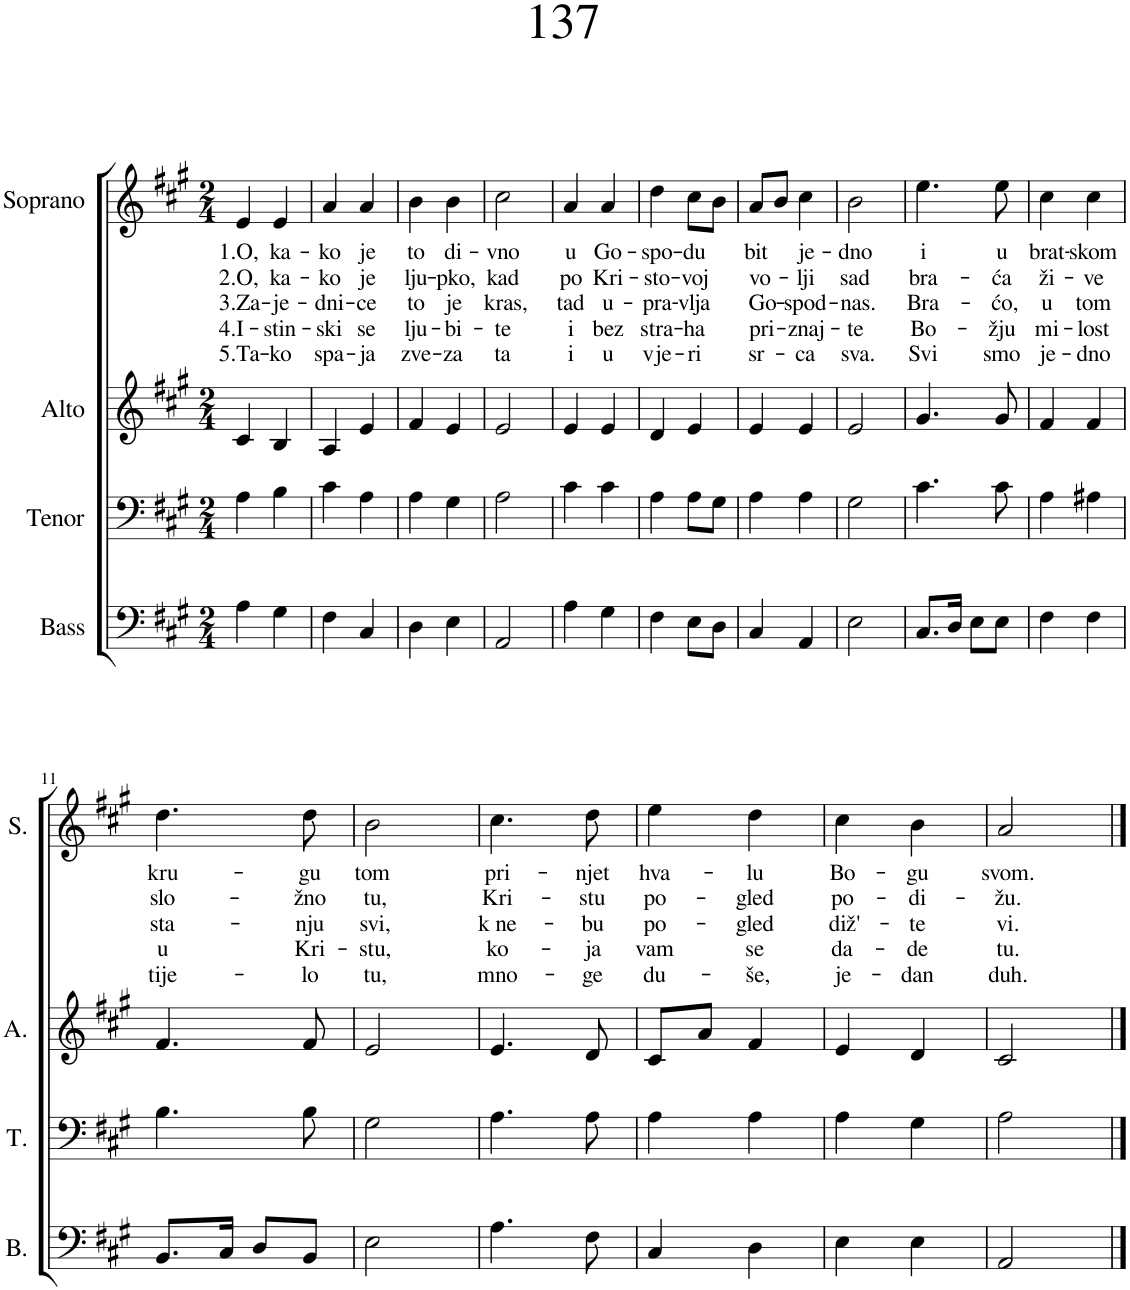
**kern	**kern	**kern	**kern	**text	**text	**text	**text	**text
*part4	*part3	*part2	*part1	*part1	*part1	*part1	*part1	*part1
*staff4	*staff3	*staff2	*staff1	*staff1	*staff1	*staff1	*staff1	*staff1
*I"Bass	*I"Tenor	*I"Alto	*I"Soprano	*	*	*	*	*
*I'B.	*I'T.	*I'A.	*I'S.	*	*	*	*	*
*clefF4	*clefF4	*clefG2	*clefG2	*	*	*	*	*
*k[f#c#g#]	*k[f#c#g#]	*k[f#c#g#]	*k[f#c#g#]	*	*	*	*	*
*M2/4	*M2/4	*M2/4	*M2/4	*	*	*	*	*
=1	=1	=1	=1	=1	=1	=1	=1	=1
!	!	!	!	!LO:LY:b	!LO:LY:b	!LO:LY:b	!LO:LY:b	!LO:LY:b
4A\	4A\	4c#/	4e/	1.O,	2.O,	3.Za-	4.I-	5.Ta-
!	!	!	!	!LO:LY:b	!LO:LY:b	!LO:LY:b	!LO:LY:b	!LO:LY:b
4G#\	4B\	4B/	4e/	ka-	ka-	-je-	-stin-	-ko
=2	=2	=2	=2	=2	=2	=2	=2	=2
!	!	!	!	!LO:LY:b	!LO:LY:b	!LO:LY:b	!LO:LY:b	!LO:LY:b
4F#\	4c#\	4A/	4a/	-ko	-ko	-dni-	-ski	spa-
!	!	!	!	!LO:LY:b	!LO:LY:b	!LO:LY:b	!LO:LY:b	!LO:LY:b
4C#/	4A\	4e/	4a/	je	je	-ce	se	-ja
=3	=3	=3	=3	=3	=3	=3	=3	=3
!	!	!	!	!LO:LY:b	!LO:LY:b	!LO:LY:b	!LO:LY:b	!LO:LY:b
4D\	4A\	4f#/	4b\	to	lju-	to	lju-	zve-
!	!	!	!	!LO:LY:b	!LO:LY:b	!LO:LY:b	!LO:LY:b	!LO:LY:b
4E\	4G#\	4e/	4b\	di-	-pko,	je	-bi-	-za
=4	=4	=4	=4	=4	=4	=4	=4	=4
!	!	!	!	!LO:LY:b	!LO:LY:b	!LO:LY:b	!LO:LY:b	!LO:LY:b
2AA/	2A\	2e/	2cc#\	-vno	kad	kras,	-te	ta
=5	=5	=5	=5	=5	=5	=5	=5	=5
!	!	!	!	!LO:LY:b	!LO:LY:b	!LO:LY:b	!LO:LY:b	!LO:LY:b
4A\	4c#\	4e/	4a/	u	po	tad	i	i
!	!	!	!	!LO:LY:b	!LO:LY:b	!LO:LY:b	!LO:LY:b	!LO:LY:b
4G#\	4c#\	4e/	4a/	Go-	Kri-	u-	bez	u
=6	=6	=6	=6	=6	=6	=6	=6	=6
!	!	!	!	!LO:LY:b	!LO:LY:b	!LO:LY:b	!LO:LY:b	!LO:LY:b
4F#\	4A\	4d/	4dd\	-spo-	-sto-	-pra-	stra-	vje-
!	!	!	!	!LO:LY:b	!LO:LY:b	!LO:LY:b	!LO:LY:b	!LO:LY:b
8E\L	8A\L	4e/	8cc#\L	-du	-voj	-vlja	-ha	-ri
8D\J	8G#\J	.	8b\J	.	.	.	.	.
=7	=7	=7	=7	=7	=7	=7	=7	=7
!	!	!	!	!LO:LY:b	!LO:LY:b	!LO:LY:b	!LO:LY:b	!LO:LY:b
4C#/	4A\	4e/	8a/L	bit	vo-	Go-	pri-	sr-
.	.	.	8b/J	.	.	.	.	.
!	!	!	!	!LO:LY:b	!LO:LY:b	!LO:LY:b	!LO:LY:b	!LO:LY:b
4AA/	4A\	4e/	4cc#\	je-	-lji	-spod-	-znaj-	-ca
=8	=8	=8	=8	=8	=8	=8	=8	=8
!	!	!	!	!LO:LY:b	!LO:LY:b	!LO:LY:b	!LO:LY:b	!LO:LY:b
2E\	2G#\	2e/	2b\	-dno	sad	-nas.	-te	sva.
=9	=9	=9	=9	=9	=9	=9	=9	=9
!	!	!	!	!LO:LY:b	!LO:LY:b	!LO:LY:b	!LO:LY:b	!LO:LY:b
8.C#/L	4.c#\	4.g#/	4.ee\	i	bra-	Bra-	Bo-	Svi
16D/Jk	.	.	.	.	.	.	.	.
8E\L	.	.	.	.	.	.	.	.
!	!	!	!	!LO:LY:b	!LO:LY:b	!LO:LY:b	!LO:LY:b	!LO:LY:b
8E\J	8c#\	8g#/	8ee\	u	-ća	-ćo,	-žju	smo
=10	=10	=10	=10	=10	=10	=10	=10	=10
!	!	!	!	!LO:LY:b	!LO:LY:b	!LO:LY:b	!LO:LY:b	!LO:LY:b
4F#\	4A\	4f#/	4cc#\	brat-	ži-	u	mi-	je-
!	!	!	!	!LO:LY:b	!LO:LY:b	!LO:LY:b	!LO:LY:b	!LO:LY:b
4F#\	4A#X\	4f#/	4cc#\	-skom	-ve	tom	-lost	-dno
!!LO:LB:g=z
=11	=11	=11	=11	=11	=11	=11	=11	=11
!	!	!	!	!LO:LY:b	!LO:LY:b	!LO:LY:b	!LO:LY:b	!LO:LY:b
8.BB/L	4.B\	4.f#/	4.dd\	kru-	slo-	sta-	u	tije-
16C#/Jk	.	.	.	.	.	.	.	.
8D/L	.	.	.	.	.	.	.	.
!	!	!	!	!LO:LY:b	!LO:LY:b	!LO:LY:b	!LO:LY:b	!LO:LY:b
8BB/J	8B\	8f#/	8dd\	-gu	-žno	-nju	Kri-	-lo
=12	=12	=12	=12	=12	=12	=12	=12	=12
!	!	!	!	!LO:LY:b	!LO:LY:b	!LO:LY:b	!LO:LY:b	!LO:LY:b
2E\	2G#\	2e/	2b\	tom	tu,	svi,	-stu,	tu,
=13	=13	=13	=13	=13	=13	=13	=13	=13
!	!	!	!	!LO:LY:b	!LO:LY:b	!LO:LY:b	!LO:LY:b	!LO:LY:b
4.A\	4.A\	4.e/	4.cc#\	pri-	Kri-	k ne-	ko-	mno-
!	!	!	!	!LO:LY:b	!LO:LY:b	!LO:LY:b	!LO:LY:b	!LO:LY:b
8F#\	8A\	8d/	8dd\	-njet	-stu	-bu	-ja	-ge
=14	=14	=14	=14	=14	=14	=14	=14	=14
!	!	!	!	!LO:LY:b	!LO:LY:b	!LO:LY:b	!LO:LY:b	!LO:LY:b
4C#/	4A\	8c#/L	4ee\	hva-	po-	po-	vam	du-
.	.	8a/J	.	.	.	.	.	.
!	!	!	!	!LO:LY:b	!LO:LY:b	!LO:LY:b	!LO:LY:b	!LO:LY:b
4D\	4A\	4f#/	4dd\	-lu	-gled	-gled	se	-še,
=15	=15	=15	=15	=15	=15	=15	=15	=15
!	!	!	!	!LO:LY:b	!LO:LY:b	!LO:LY:b	!LO:LY:b	!LO:LY:b
4E\	4A\	4e/	4cc#\	Bo-	po-	diž'-	da-	je-
!	!	!	!	!LO:LY:b	!LO:LY:b	!LO:LY:b	!LO:LY:b	!LO:LY:b
4E\	4G#\	4d/	4b\	-gu	-di-	-te	-de	-dan
=16	=16	=16	=16	=16	=16	=16	=16	=16
!	!	!	!	!LO:LY:b	!LO:LY:b	!LO:LY:b	!LO:LY:b	!LO:LY:b
2AA/	2A\	2c#/	2a/	svom.	-žu.	vi.	tu.	duh.
==	==	==	==	==	==	==	==	==
*-	*-	*-	*-	*-	*-	*-	*-	*-
